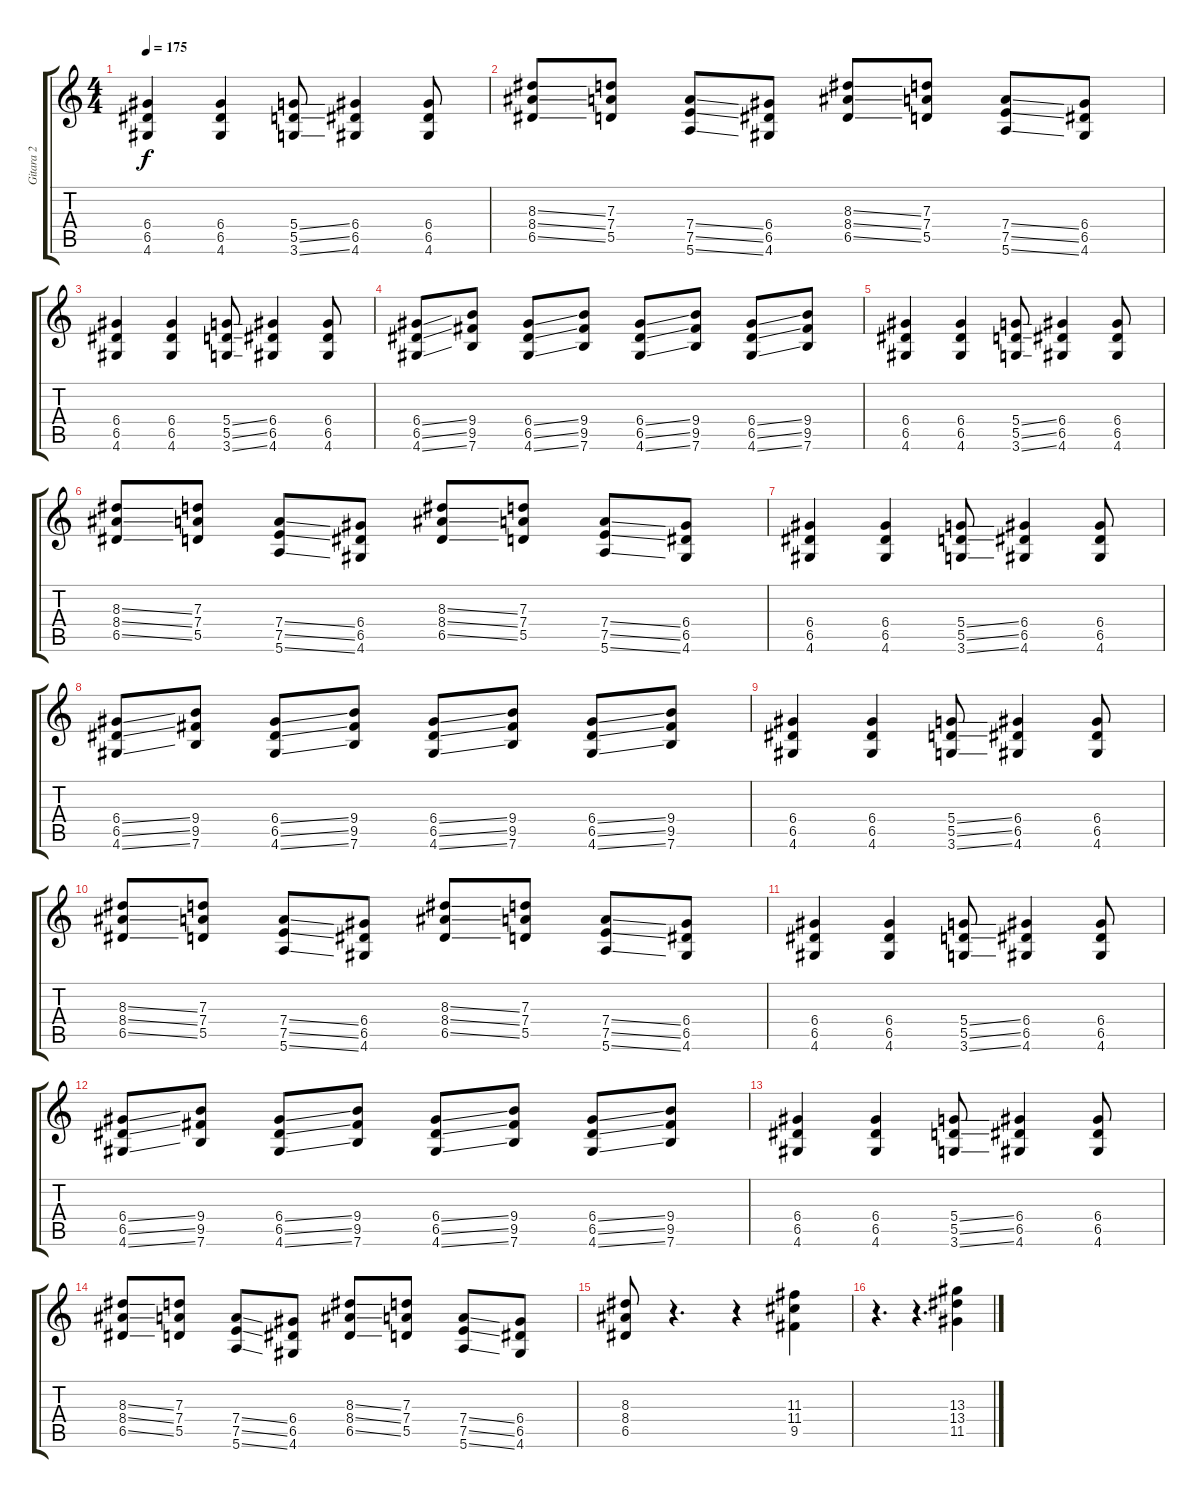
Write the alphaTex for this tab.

\track ("Gitara 2" "Gitara 2") {instrument distortionguitar}
\staff {score tabs}
\tuning (E4 B3 G3 D3 A2 E2) {hide}
\ts (4 4)
\tempo 175
\clef g2
\ks c
(6.4 6.5 4.6).4{dy f} (6.4 6.5 4.6).4 (5.4{ss} 5.5{ss} 3.6{ss}).8 (6.4 6.5 4.6).4 (6.4 6.5 4.6).8 |
(8.3{ss} 8.4{ss} 6.5{ss}).8 (7.3 7.4 5.5).8 (7.4{ss} 7.5{ss} 5.6{ss}).8 (6.4 6.5 4.6).8 (8.3{ss} 8.4{ss} 6.5{ss}).8 (7.3 7.4 5.5).8 (7.4{ss} 7.5{ss} 5.6{ss}).8 (6.4 6.5 4.6).8 |
(6.4 6.5 4.6).4 (6.4 6.5 4.6).4 (5.4{ss} 5.5{ss} 3.6{ss}).8 (6.4 6.5 4.6).4 (6.4 6.5 4.6).8 |
(6.4{ss} 6.5{ss} 4.6{ss}).8 (9.4 9.5 7.6).8 (6.4{ss} 6.5{ss} 4.6{ss}).8 (9.4 9.5 7.6).8 (6.4{ss} 6.5{ss} 4.6{ss}).8 (9.4 9.5 7.6).8 (6.4{ss} 6.5{ss} 4.6{ss}).8 (9.4 9.5 7.6).8 |
(6.4 6.5 4.6).4 (6.4 6.5 4.6).4 (5.4{ss} 5.5{ss} 3.6{ss}).8 (6.4 6.5 4.6).4 (6.4 6.5 4.6).8 |
(8.3{ss} 8.4{ss} 6.5{ss}).8 (7.3 7.4 5.5).8 (7.4{ss} 7.5{ss} 5.6{ss}).8 (6.4 6.5 4.6).8 (8.3{ss} 8.4{ss} 6.5{ss}).8 (7.3 7.4 5.5).8 (7.4{ss} 7.5{ss} 5.6{ss}).8 (6.4 6.5 4.6).8 |
(6.4 6.5 4.6).4 (6.4 6.5 4.6).4 (5.4{ss} 5.5{ss} 3.6{ss}).8 (6.4 6.5 4.6).4 (6.4 6.5 4.6).8 |
(6.4{ss} 6.5{ss} 4.6{ss}).8 (9.4 9.5 7.6).8 (6.4{ss} 6.5{ss} 4.6{ss}).8 (9.4 9.5 7.6).8 (6.4{ss} 6.5{ss} 4.6{ss}).8 (9.4 9.5 7.6).8 (6.4{ss} 6.5{ss} 4.6{ss}).8 (9.4 9.5 7.6).8 |
(6.4 6.5 4.6).4 (6.4 6.5 4.6).4 (5.4{ss} 5.5{ss} 3.6{ss}).8 (6.4 6.5 4.6).4 (6.4 6.5 4.6).8 |
(8.3{ss} 8.4{ss} 6.5{ss}).8 (7.3 7.4 5.5).8 (7.4{ss} 7.5{ss} 5.6{ss}).8 (6.4 6.5 4.6).8 (8.3{ss} 8.4{ss} 6.5{ss}).8 (7.3 7.4 5.5).8 (7.4{ss} 7.5{ss} 5.6{ss}).8 (6.4 6.5 4.6).8 |
(6.4 6.5 4.6).4 (6.4 6.5 4.6).4 (5.4{ss} 5.5{ss} 3.6{ss}).8 (6.4 6.5 4.6).4 (6.4 6.5 4.6).8 |
(6.4{ss} 6.5{ss} 4.6{ss}).8 (9.4 9.5 7.6).8 (6.4{ss} 6.5{ss} 4.6{ss}).8 (9.4 9.5 7.6).8 (6.4{ss} 6.5{ss} 4.6{ss}).8 (9.4 9.5 7.6).8 (6.4{ss} 6.5{ss} 4.6{ss}).8 (9.4 9.5 7.6).8 |
(6.4 6.5 4.6).4 (6.4 6.5 4.6).4 (5.4{ss} 5.5{ss} 3.6{ss}).8 (6.4 6.5 4.6).4 (6.4 6.5 4.6).8 |
(8.3{ss} 8.4{ss} 6.5{ss}).8 (7.3 7.4 5.5).8 (7.4{ss} 7.5{ss} 5.6{ss}).8 (6.4 6.5 4.6).8 (8.3{ss} 8.4{ss} 6.5{ss}).8 (7.3 7.4 5.5).8 (7.4{ss} 7.5{ss} 5.6{ss}).8 (6.4 6.5 4.6).8 |
(8.3 8.4 6.5).8 r.4{d} r.4 (11.3 11.4 9.5).4 |
r.4{d} r.4{d} (13.3 13.4 11.5).4
